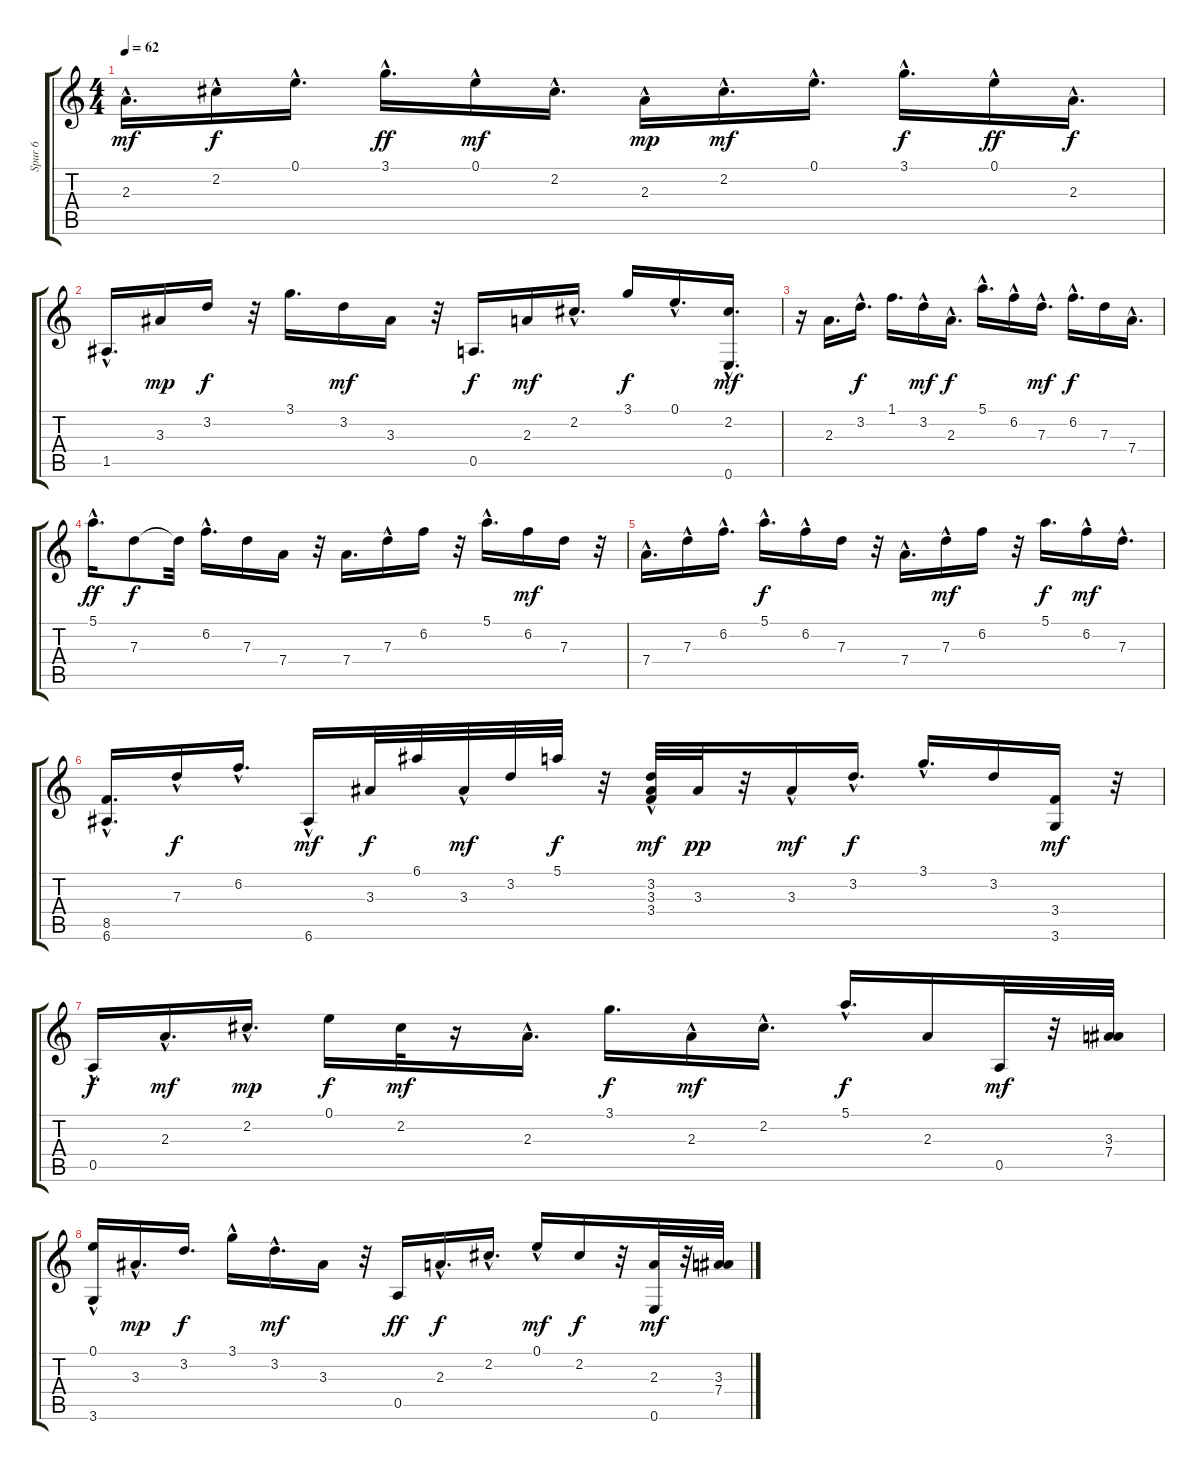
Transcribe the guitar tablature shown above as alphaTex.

\track ("Spur 6" "Spur 6") {instrument acousticguitarsteel}
\staff {score tabs}
\tuning (E4 B3 G3 D3 A2 E2) {hide}
\ts (4 4)
\tempo 62
\clef g2
\ks c
2.3{hac}.16{d dy mf} 2.2{hac}.16{dy f} 0.1{hac}.16{d} 3.1{hac}.16{d dy ff} 0.1{hac}.16{dy mf} 2.2{hac}.16{d} 2.3{hac}.16{dy mp} 2.2{hac}.16{d dy mf} 0.1{hac}.16{d} 3.1{hac}.16{d dy f} 0.1{hac}.16{dy ff} 2.3{hac}.16{d dy f} |
1.5{hac}.16{d} 3.3.16{dy mp} 3.2.16{dy f} r.32 3.1.16{d} 3.2.16{dy mf} 3.3.16 r.32 0.5.16{d dy f} 2.3.16{dy mf} 2.2{hac}.16{d} 3.1.16{dy f} 0.1{hac}.16{d} (2.2{hac} 0.6).16{d dy mf} |
r.16 2.3.16{d} 3.2{hac}.16{d dy f} 1.1.16{d} 3.2{hac}.16{dy mf} 2.3{hac}.16{d dy f} 5.1{hac}.16{d} 6.2{hac}.16 7.3{hac}.16{d dy mf} 6.2{hac}.16{d dy f} 7.3.16 7.4{hac}.16{d} |
5.1{hac}.16{d dy ff} 7.3.8{dy f} 7.3{t}.32 6.2{hac}.16{d} 7.3.16 7.4.16 r.32 7.4.16{d} 7.3{hac}.16 6.2.16 r.32 5.1{hac}.16{d} 6.2.16{dy mf} 7.3.16 r.32 |
7.4{hac}.16{d} 7.3{hac}.16 6.2{hac}.16{d} 5.1{hac}.16{d dy f} 6.2{hac}.16 7.3.16 r.32 7.4{hac}.16{d} 7.3{hac}.16{dy mf} 6.2.16 r.32 5.1.16{d dy f} 6.2{hac}.16{dy mf} 7.3{hac}.16{d} |
(8.5{hac} 6.6{hac}).16{d} 7.3{hac}.16{dy f} 6.2{hac}.16{d} 6.6{hac}.16{dy mf} 3.3.32{dy f} 6.1.32 3.3{hac}.32{dy mf} 3.2.32 5.1.32{dy f} r.32 (3.2{hac} 3.3 3.4{hac}).32{dy mf} 3.3.32{dy pp} r.32 3.3{hac}.16{dy mf} 3.2{hac}.16{d dy f} 3.1{hac}.16{d} 3.2.16 (3.4 3.6).16{dy mf} r.32 |
0.5{hac}.16{dy f} 2.3{hac}.16{d dy mf} 2.2{hac}.16{d dy mp} 0.1.16{dy f} 2.2.32{dy mf} r.16 2.3{hac}.16{d} 3.1.16{d dy f} 2.3{hac}.16{dy mf} 2.2{hac}.16{d} 5.1{hac}.16{d dy f} 2.3.16 0.5.32{dy mf} r.32 (3.3 7.4).32 |
(0.1 3.6{hac}).16 3.3{hac}.16{d dy mp} 3.2.16{d dy f} 3.1{hac}.16 3.2{hac}.16{d dy mf} 3.3.16 r.32 0.5.16{dy ff} 2.3{hac}.16{d dy f} 2.2{hac}.16{d} 0.1{hac}.16{dy mf} 2.2.16{dy f} r.32 (2.3 0.6).32{dy mf} r.32 (3.3 7.4).32
